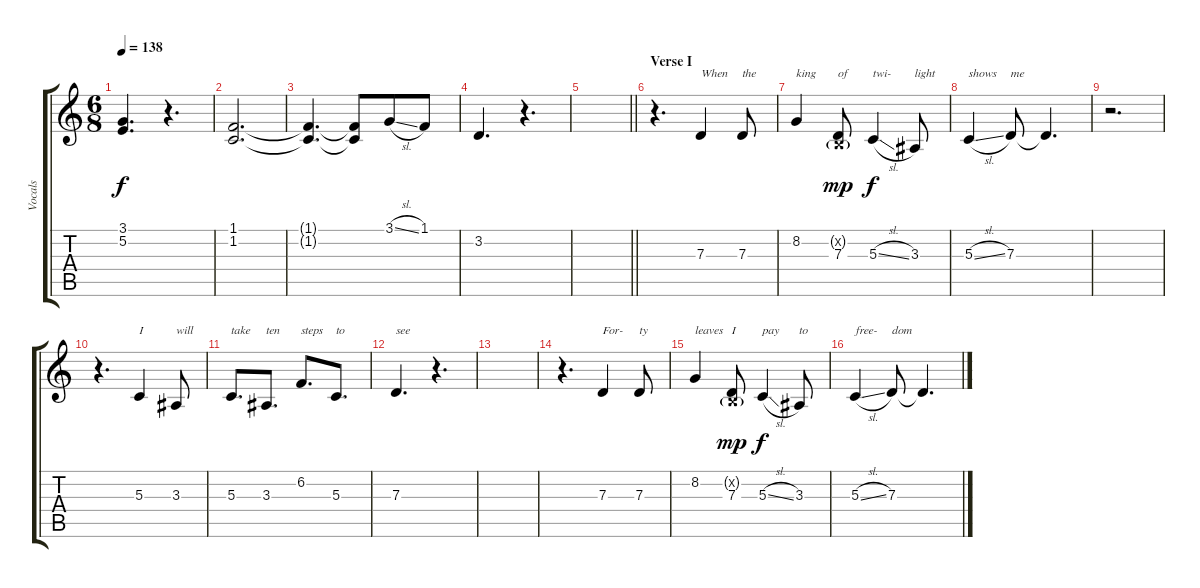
\track ("Vocals" "Vocals") {instrument altosax}
\staff {score tabs}
\tuning (E4 B3 G3 D3 A2 E2) {hide}
\ts (6 8)
\tempo 138
\clef g2
\ks c
(3.1{t} 5.2{t}).4{d dy f} r.4{d} |
(1.1 1.2).2{d} |
(1.1{t} 1.2{t}).4{d} (1.1{t} 1.2{t}).8 3.1{sl}.8 1.1.8 |
3.2.4{d} r.4{d} |
\barLineRight lightlight
|
\section ("" "Verse I")
r.4{d} 7.3.4{txt "When"} 7.3.8{txt "the"} |
8.2.4{txt "king"} (0.2{g x} 7.3).8{txt "of" dy mp} 5.3{sl}.4{txt "twi-" dy f} 3.3.8{txt "light"} |
5.3{sl}.4{txt "shows"} 7.3.8{txt "me"} 7.3{t}.4{d} |
r.2{d} |
r.4{d} 5.3.4{txt "I"} 3.3.8{txt "will"} |
5.3.8{d txt "take"} 3.3.8{d txt "ten"} 6.2.8{d txt "steps"} 5.3.8{d txt "to"} |
7.3.4{d txt "see"} r.4{d} |
|
r.4{d} 7.3.4{txt "For-"} 7.3.8{txt "ty"} |
8.2.4{txt "leaves"} (0.2{g x} 7.3).8{txt "I" dy mp} 5.3{sl}.4{txt "pay" dy f} 3.3.8{txt "to"} |
5.3{sl}.4{txt "free-"} 7.3.8{txt "dom"} 7.3{t}.4{d}
